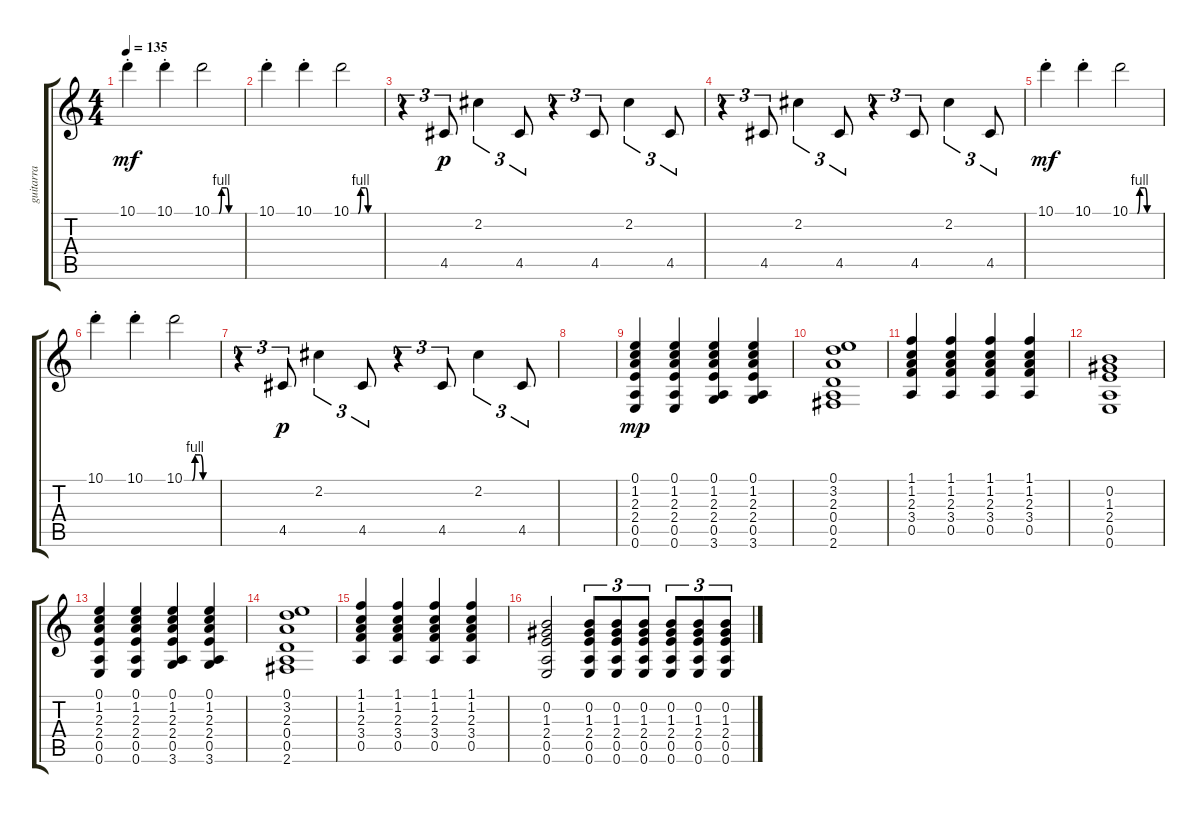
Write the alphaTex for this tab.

\track ("guitarra" "guitarra") {instrument distortionguitar}
\staff {score tabs}
\tuning (E4 B3 G3 D3 A2 E2) {hide}
\ts (4 4)
\tempo 135
\clef g2
\ks c
10.1{st}.4{dy mf} 10.1{st}.4 10.1{be (custom 0 0 15 0 20 4 30 4 35 0 60 0)}.2 |
10.1{st}.4 10.1{st}.4 10.1{be (custom 0 0 15 0 20 4 30 4 35 0 60 0)}.2 |
r.4{tu (3 2)} 4.5.8{tu (3 2) dy p} 2.2.4{tu (3 2)} 4.5.8{tu (3 2)} r.4{tu (3 2)} 4.5.8{tu (3 2)} 2.2.4{tu (3 2)} 4.5.8{tu (3 2)} |
r.4{tu (3 2)} 4.5.8{tu (3 2)} 2.2.4{tu (3 2)} 4.5.8{tu (3 2)} r.4{tu (3 2)} 4.5.8{tu (3 2)} 2.2.4{tu (3 2)} 4.5.8{tu (3 2)} |
10.1{st}.4{dy mf} 10.1{st}.4 10.1{be (custom 0 0 15 0 20 4 30 4 35 0 60 0)}.2 |
10.1{st}.4 10.1{st}.4 10.1{be (custom 0 0 15 0 20 4 30 4 35 0 60 0)}.2 |
r.4{tu (3 2)} 4.5.8{tu (3 2) dy p} 2.2.4{tu (3 2)} 4.5.8{tu (3 2)} r.4{tu (3 2)} 4.5.8{tu (3 2)} 2.2.4{tu (3 2)} 4.5.8{tu (3 2)} |
|
(0.1 1.2 2.3 2.4 0.5 0.6).4{dy mp instrument acousticguitarnylon} (0.1 1.2 2.3 2.4 0.5 0.6).4 (0.1 1.2 2.3 2.4 0.5 3.6).4 (0.1 1.2 2.3 2.4 0.5 3.6).4 |
(0.1 3.2 2.3 0.4 0.5 2.6).1 |
(1.1 1.2 2.3 3.4 0.5).4 (1.1 1.2 2.3 3.4 0.5).4 (1.1 1.2 2.3 3.4 0.5).4 (1.1 1.2 2.3 3.4 0.5).4 |
(0.2 1.3 2.4 0.5 0.6).1 |
(0.1 1.2 2.3 2.4 0.5 0.6).4 (0.1 1.2 2.3 2.4 0.5 0.6).4 (0.1 1.2 2.3 2.4 0.5 3.6).4 (0.1 1.2 2.3 2.4 0.5 3.6).4 |
(0.1 3.2 2.3 0.4 0.5 2.6).1 |
(1.1 1.2 2.3 3.4 0.5).4 (1.1 1.2 2.3 3.4 0.5).4 (1.1 1.2 2.3 3.4 0.5).4 (1.1 1.2 2.3 3.4 0.5).4 |
(0.2 1.3 2.4 0.5 0.6).2 (0.2 1.3 2.4 0.5 0.6).8{tu (3 2)} (0.2 1.3 2.4 0.5 0.6).8{tu (3 2)} (0.2 1.3 2.4 0.5 0.6).8{tu (3 2)} (0.2 1.3 2.4 0.5 0.6).8{tu (3 2)} (0.2 1.3 2.4 0.5 0.6).8{tu (3 2)} (0.2 1.3 2.4 0.5 0.6).8{tu (3 2)}
